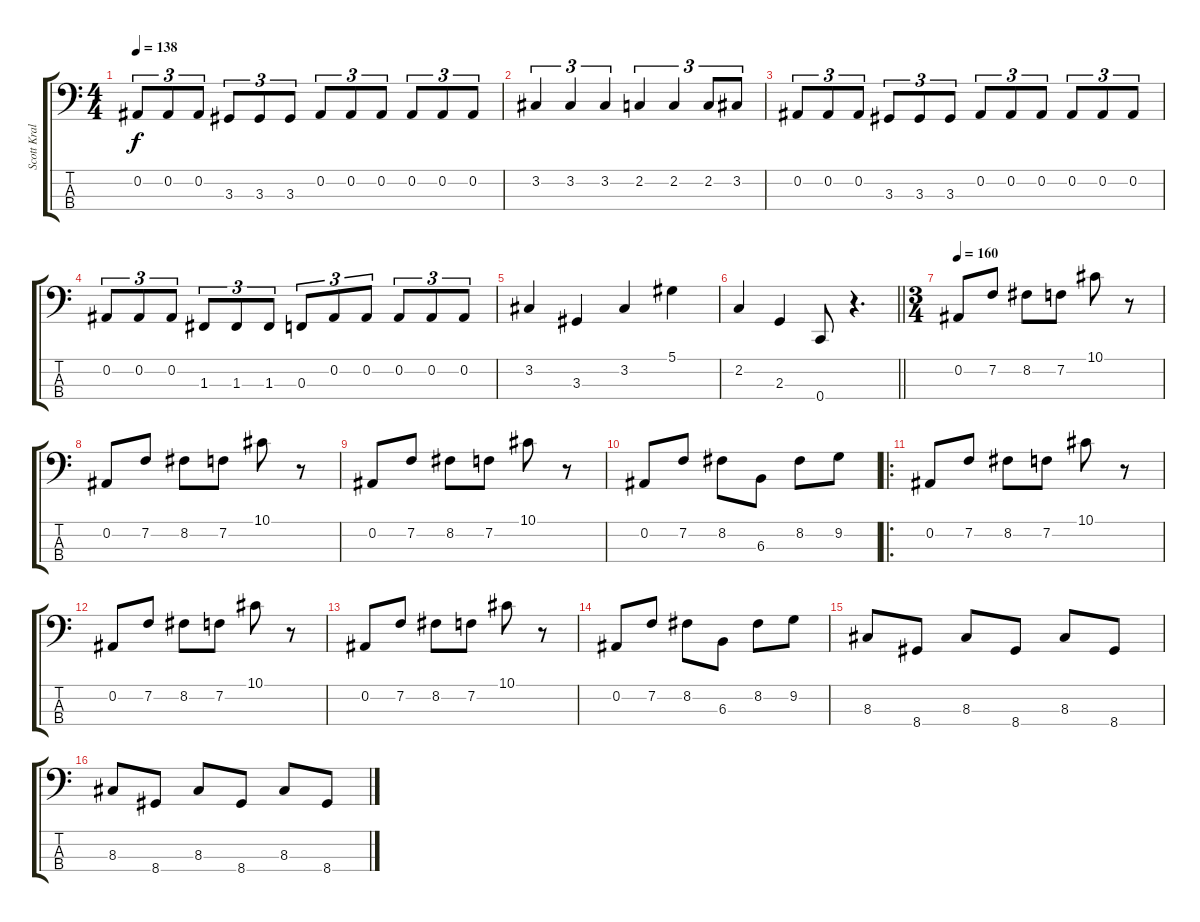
\track ("Scott Krall" "Scott Kral") {instrument electricbassfinger}
\staff {score tabs}
\tuning (Eb2 Bb1 F1 C1) {hide}
\ts (4 4)
\tempo 138
\clef f4
\ks c
0.2.8{tu (3 2) dy f} 0.2.8{tu (3 2)} 0.2.8{tu (3 2)} 3.3.8{tu (3 2)} 3.3.8{tu (3 2)} 3.3.8{tu (3 2)} 0.2.8{tu (3 2)} 0.2.8{tu (3 2)} 0.2.8{tu (3 2)} 0.2.8{tu (3 2)} 0.2.8{tu (3 2)} 0.2.8{tu (3 2)} |
3.2.4{tu (3 2)} 3.2.4{tu (3 2)} 3.2.4{tu (3 2)} 2.2.4{tu (3 2)} 2.2.4{tu (3 2)} 2.2.8{tu (3 2)} 3.2.8{tu (3 2)} |
0.2.8{tu (3 2)} 0.2.8{tu (3 2)} 0.2.8{tu (3 2)} 3.3.8{tu (3 2)} 3.3.8{tu (3 2)} 3.3.8{tu (3 2)} 0.2.8{tu (3 2)} 0.2.8{tu (3 2)} 0.2.8{tu (3 2)} 0.2.8{tu (3 2)} 0.2.8{tu (3 2)} 0.2.8{tu (3 2)} |
0.2.8{tu (3 2)} 0.2.8{tu (3 2)} 0.2.8{tu (3 2)} 1.3.8{tu (3 2)} 1.3.8{tu (3 2)} 1.3.8{tu (3 2)} 0.3.8{tu (3 2)} 0.2.8{tu (3 2)} 0.2.8{tu (3 2)} 0.2.8{tu (3 2)} 0.2.8{tu (3 2)} 0.2.8{tu (3 2)} |
3.2.4 3.3.4 3.2.4 5.1.4 |
\barLineRight lightlight
2.2.4 2.3.4 0.4.8 r.4{d} |
\ts (3 4)
\tempo 160
0.2.8 7.2.8 8.2.8 7.2.8 10.1.8 r.8 |
0.2.8 7.2.8 8.2.8 7.2.8 10.1.8 r.8 |
0.2.8 7.2.8 8.2.8 7.2.8 10.1.8 r.8 |
0.2.8 7.2.8 8.2.8 6.3.8 8.2.8 9.2.8 |
\ro
0.2.8 7.2.8 8.2.8 7.2.8 10.1.8 r.8 |
0.2.8 7.2.8 8.2.8 7.2.8 10.1.8 r.8 |
0.2.8 7.2.8 8.2.8 7.2.8 10.1.8 r.8 |
0.2.8 7.2.8 8.2.8 6.3.8 8.2.8 9.2.8 |
8.3.8 8.4.8 8.3.8 8.4.8 8.3.8 8.4.8 |
8.3.8 8.4.8 8.3.8 8.4.8 8.3.8 8.4.8
